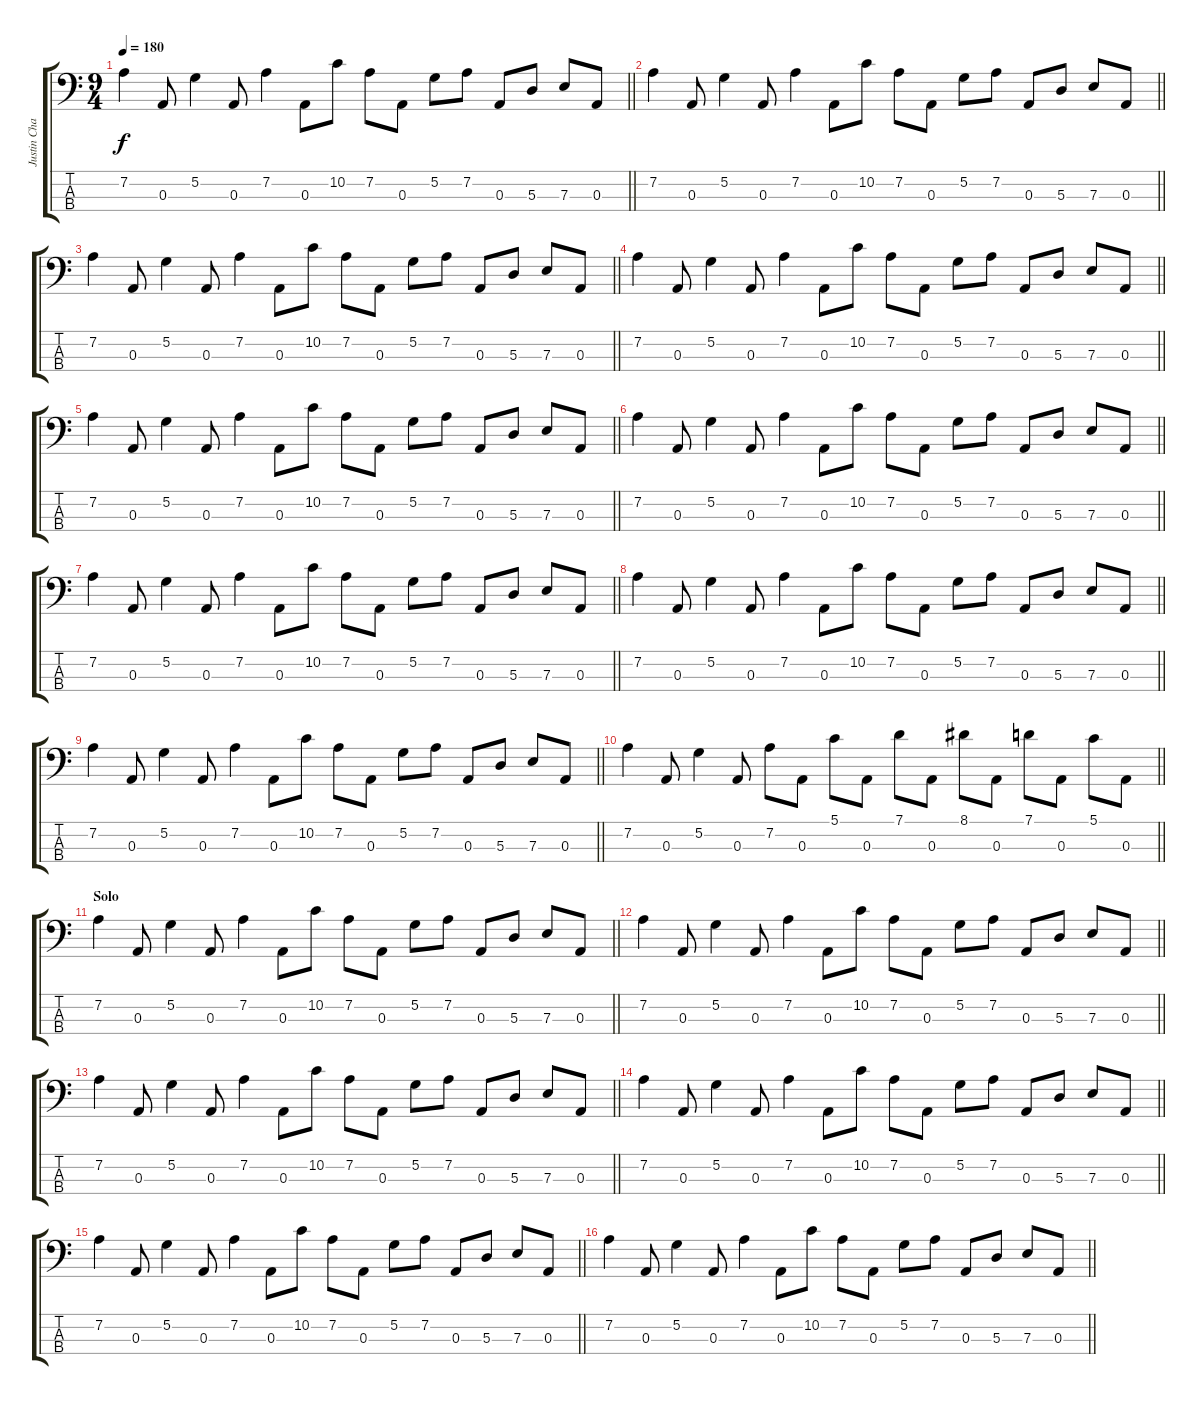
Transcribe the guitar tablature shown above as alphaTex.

\track ("Justin Chancellor" "Justin Cha") {instrument electricbasspick}
\staff {score tabs}
\tuning (G2 D2 A1 D1) {hide}
\ts (9 4)
\tempo 180
\clef f4
\barLineRight lightlight
\ks c
7.2.4{dy f} 0.3.8 5.2.4 0.3.8 7.2.4 0.3.8 10.2.8 7.2.8 0.3.8 5.2.8 7.2.8 0.3.8 5.3.8 7.3.8 0.3.8 |
\barLineRight lightlight
7.2.4 0.3.8 5.2.4 0.3.8 7.2.4 0.3.8 10.2.8 7.2.8 0.3.8 5.2.8 7.2.8 0.3.8 5.3.8 7.3.8 0.3.8 |
\barLineRight lightlight
7.2.4 0.3.8 5.2.4 0.3.8 7.2.4 0.3.8 10.2.8 7.2.8 0.3.8 5.2.8 7.2.8 0.3.8 5.3.8 7.3.8 0.3.8 |
\barLineRight lightlight
7.2.4 0.3.8 5.2.4 0.3.8 7.2.4 0.3.8 10.2.8 7.2.8 0.3.8 5.2.8 7.2.8 0.3.8 5.3.8 7.3.8 0.3.8 |
\barLineRight lightlight
7.2.4 0.3.8 5.2.4 0.3.8 7.2.4 0.3.8 10.2.8 7.2.8 0.3.8 5.2.8 7.2.8 0.3.8 5.3.8 7.3.8 0.3.8 |
\barLineRight lightlight
7.2.4 0.3.8 5.2.4 0.3.8 7.2.4 0.3.8 10.2.8 7.2.8 0.3.8 5.2.8 7.2.8 0.3.8 5.3.8 7.3.8 0.3.8 |
\barLineRight lightlight
7.2.4 0.3.8 5.2.4 0.3.8 7.2.4 0.3.8 10.2.8 7.2.8 0.3.8 5.2.8 7.2.8 0.3.8 5.3.8 7.3.8 0.3.8 |
\barLineRight lightlight
7.2.4 0.3.8 5.2.4 0.3.8 7.2.4 0.3.8 10.2.8 7.2.8 0.3.8 5.2.8 7.2.8 0.3.8 5.3.8 7.3.8 0.3.8 |
\barLineRight lightlight
7.2.4 0.3.8 5.2.4 0.3.8 7.2.4 0.3.8 10.2.8 7.2.8 0.3.8 5.2.8 7.2.8 0.3.8 5.3.8 7.3.8 0.3.8 |
\barLineRight lightlight
7.2.4 0.3.8 5.2.4 0.3.8 7.2.8 0.3.8 5.1.8 0.3.8 7.1.8 0.3.8 8.1.8 0.3.8 7.1.8 0.3.8 5.1.8 0.3.8 |
\section ("" "Solo")
\barLineRight lightlight
7.2.4 0.3.8 5.2.4 0.3.8 7.2.4 0.3.8 10.2.8 7.2.8 0.3.8 5.2.8 7.2.8 0.3.8 5.3.8 7.3.8 0.3.8 |
\barLineRight lightlight
7.2.4 0.3.8 5.2.4 0.3.8 7.2.4 0.3.8 10.2.8 7.2.8 0.3.8 5.2.8 7.2.8 0.3.8 5.3.8 7.3.8 0.3.8 |
\barLineRight lightlight
7.2.4 0.3.8 5.2.4 0.3.8 7.2.4 0.3.8 10.2.8 7.2.8 0.3.8 5.2.8 7.2.8 0.3.8 5.3.8 7.3.8 0.3.8 |
\barLineRight lightlight
7.2.4 0.3.8 5.2.4 0.3.8 7.2.4 0.3.8 10.2.8 7.2.8 0.3.8 5.2.8 7.2.8 0.3.8 5.3.8 7.3.8 0.3.8 |
\barLineRight lightlight
7.2.4 0.3.8 5.2.4 0.3.8 7.2.4 0.3.8 10.2.8 7.2.8 0.3.8 5.2.8 7.2.8 0.3.8 5.3.8 7.3.8 0.3.8 |
\barLineRight lightlight
7.2.4 0.3.8 5.2.4 0.3.8 7.2.4 0.3.8 10.2.8 7.2.8 0.3.8 5.2.8 7.2.8 0.3.8 5.3.8 7.3.8 0.3.8
